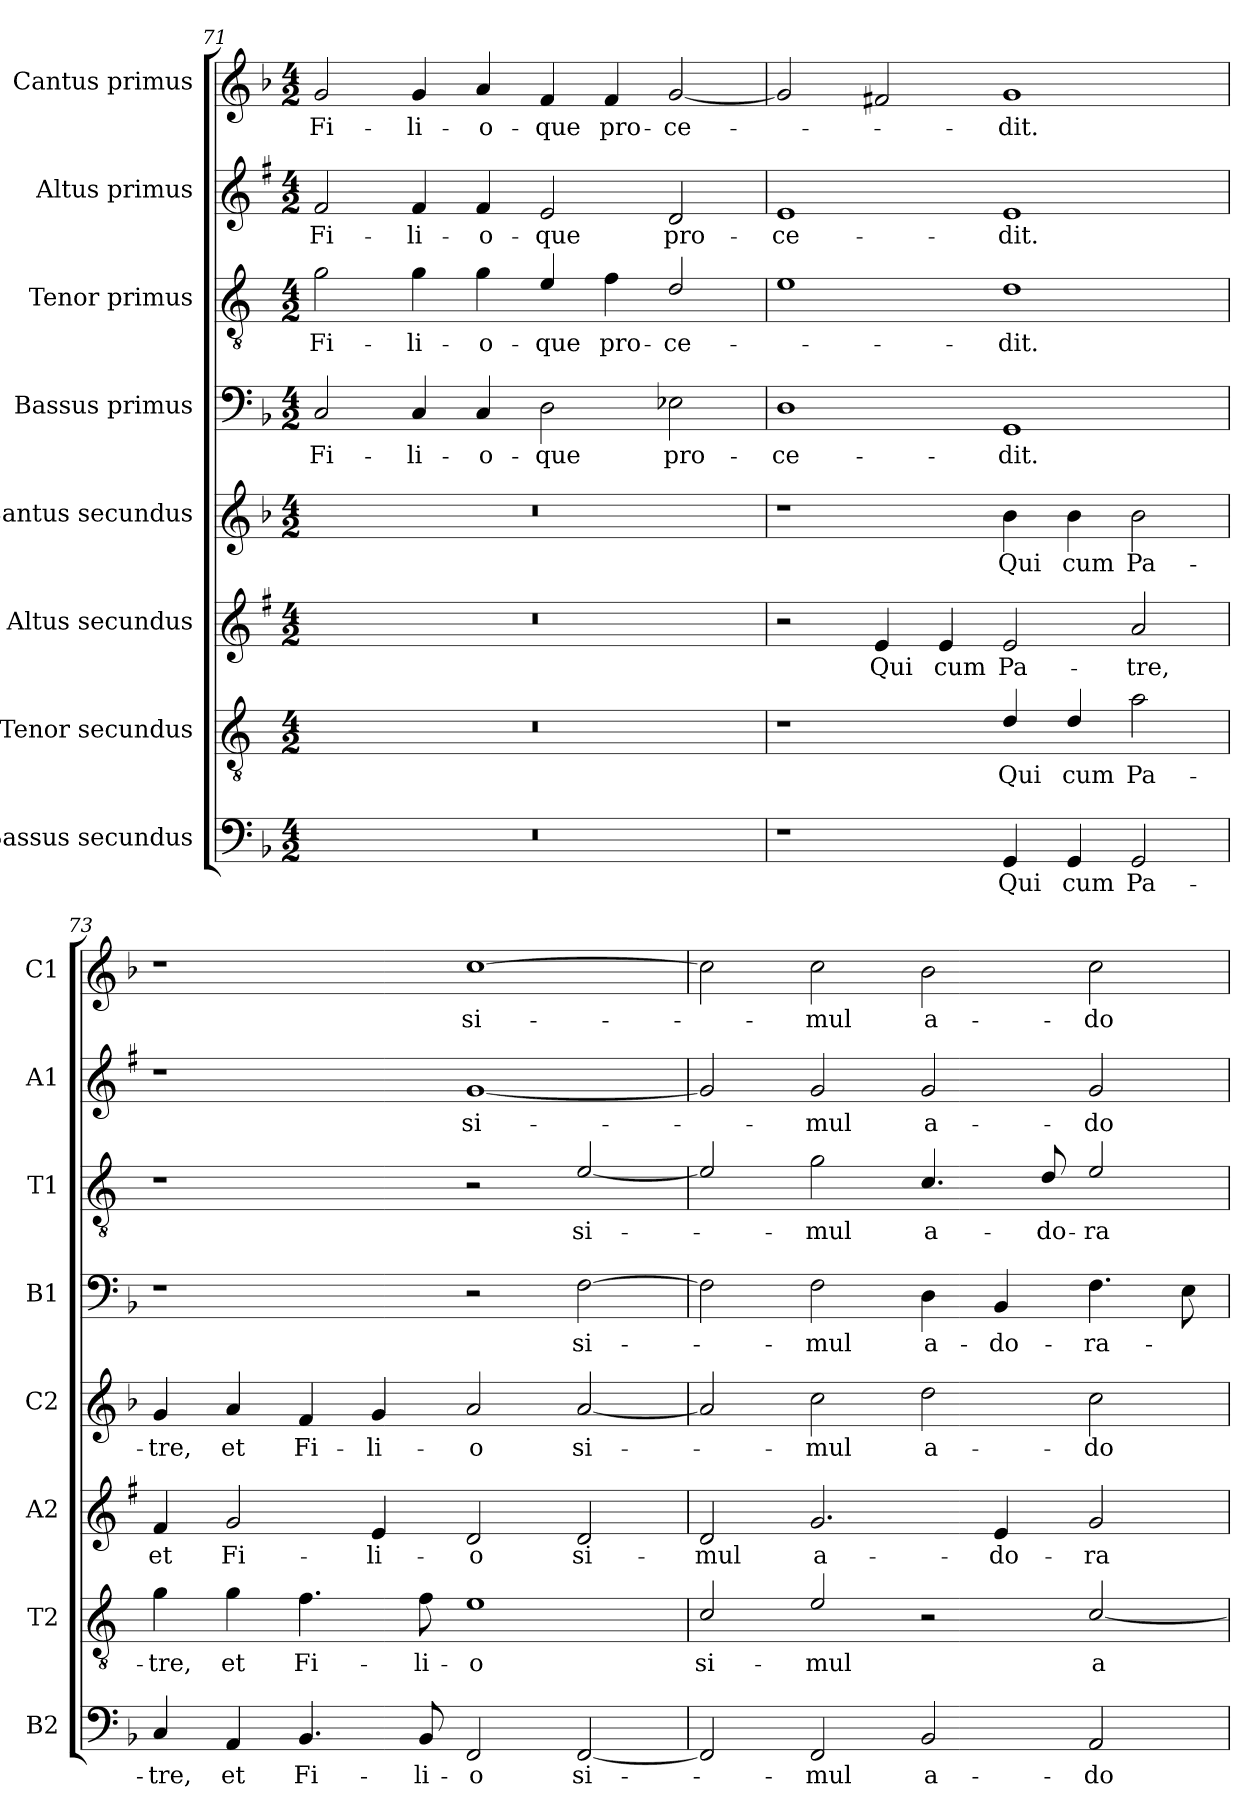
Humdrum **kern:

**kern	**text	**kern	**text	**kern	**text	**kern	**text	**kern	**text	**kern	**text	**kern	**text	**kern	**text
*part8	*part8	*part7	*part7	*part6	*part6	*part5	*part5	*part4	*part4	*part3	*part3	*part2	*part2	*part1	*part1
*staff8	*staff8	*staff7	*staff7	*staff6	*staff6	*staff5	*staff5	*staff4	*staff4	*staff3	*staff3	*staff2	*staff2	*staff1	*staff1
*I"Bassus secundus	*	*I"Tenor secundus	*	*I"Altus secundus	*	*I"Cantus secundus	*	*I"Bassus primus	*	*I"Tenor primus	*	*I"Altus primus	*	*I"Cantus primus	*
*I'B2	*	*I'T2	*	*I'A2	*	*I'C2	*	*I'B1	*	*I'T1	*	*I'A1	*	*I'C1	*
*clefF4	*	*clefGv2	*	*clefG2	*	*clefG2	*	*clefF4	*	*clefGv2	*	*clefG2	*	*clefG2	*
*	*	*ITrd4c7	*	*ITrd1c2	*	*	*	*	*	*ITrd4c7	*	*ITrd1c2	*	*	*
*k[b-]	*	*k[b-]	*	*k[b-]	*	*k[b-]	*	*k[b-]	*	*k[b-]	*	*k[b-]	*	*k[b-]	*
*F:	*	*F:	*	*F:	*	*F:	*	*F:	*	*F:	*	*F:	*	*F:	*
*M4/2	*	*M4/2	*	*M4/2	*	*M4/2	*	*M4/2	*	*M4/2	*	*M4/2	*	*M4/2	*
=71	=71	=71	=71	=71	=71	=71	=71	=71	=71	=71	=71	=71	=71	=71	=71
!	!	!	!	!	!	!	!	!	!LO:LY:b	!	!LO:LY:b	!	!LO:LY:b	!	!LO:LY:b
0r	.	0r	.	0r	.	0r	.	2C/	Fi-	2c\	Fi-	2e/	Fi-	2g/	Fi-
!	!	!	!	!	!	!	!	!	!LO:LY:b	!	!LO:LY:b	!	!LO:LY:b	!	!LO:LY:b
.	.	.	.	.	.	.	.	4C/	-li-	4c\	-li-	4e/	-li-	4g/	-li-
!	!	!	!	!	!	!	!	!	!LO:LY:b	!	!LO:LY:b	!	!LO:LY:b	!	!LO:LY:b
.	.	.	.	.	.	.	.	4C/	-o-	4c\	-o-	4e/	-o-	4a/	-o-
!	!	!	!	!	!	!	!	!	!LO:LY:b	!	!LO:LY:b	!	!LO:LY:b	!	!LO:LY:b
.	.	.	.	.	.	.	.	2D\	-que	4A/	-que	2d/	-que	4f/	-que
!	!	!	!	!	!	!	!	!	!	!	!LO:LY:b	!	!	!	!LO:LY:b
.	.	.	.	.	.	.	.	.	.	4B-\	pro-	.	.	4f/	pro-
!	!	!	!	!	!	!	!	!	!LO:LY:b	!	!LO:LY:b	!	!LO:LY:b	!	!LO:LY:b
.	.	.	.	.	.	.	.	2E-X\	pro-	2G/	-ce-	2c/	pro-	[2g/	-ce-
=72	=72	=72	=72	=72	=72	=72	=72	=72	=72	=72	=72	=72	=72	=72	=72
!	!	!	!	!	!	!	!	!	!LO:LY:b	!	!	!	!LO:LY:b	!	!
1r	.	1r	.	2r	.	1r	.	1D	-ce-	1A	.	1d	-ce-	2g/]	.
!	!	!	!	!	!LO:LY:b	!	!	!	!	!	!	!	!	!	!
.	.	.	.	4d/	Qui	.	.	.	.	.	.	.	.	2f#X/	.
!	!	!	!	!	!LO:LY:b	!	!	!	!	!	!	!	!	!	!
.	.	.	.	4d/	cum	.	.	.	.	.	.	.	.	.	.
!	!LO:LY:b	!	!LO:LY:b	!	!LO:LY:b	!	!LO:LY:b	!	!LO:LY:b	!	!LO:LY:b	!	!LO:LY:b	!	!LO:LY:b
4GG/	Qui	4G/	Qui	2d/	Pa-	4b-\	Qui	1GG	-dit.	1G	-dit.	1d	-dit.	1g	-dit.
!	!LO:LY:b	!	!LO:LY:b	!	!	!	!LO:LY:b	!	!	!	!	!	!	!	!
4GG/	cum	4G/	cum	.	.	4b-\	cum	.	.	.	.	.	.	.	.
!	!LO:LY:b	!	!LO:LY:b	!	!LO:LY:b	!	!LO:LY:b	!	!	!	!	!	!	!	!
2GG/	Pa-	2d\	Pa-	2g/	-tre,	2b-\	Pa-	.	.	.	.	.	.	.	.
!!LO:PB:g=z
=73	=73	=73	=73	=73	=73	=73	=73	=73	=73	=73	=73	=73	=73	=73	=73
!	!LO:LY:b	!	!LO:LY:b	!	!LO:LY:b	!	!LO:LY:b	!	!	!	!	!	!	!	!
4C/	-tre,	4c\	-tre,	4e/	et	4g/	-tre,	1r	.	1r	.	1r	.	1r	.
!	!LO:LY:b	!	!LO:LY:b	!	!LO:LY:b	!	!LO:LY:b	!	!	!	!	!	!	!	!
4AA/	et	4c\	et	2f/	Fi-	4a/	et	.	.	.	.	.	.	.	.
!	!LO:LY:b	!	!LO:LY:b	!	!	!	!LO:LY:b	!	!	!	!	!	!	!	!
4.BB-/	Fi-	4.B-\	Fi-	.	.	4f/	Fi-	.	.	.	.	.	.	.	.
!	!	!	!	!	!LO:LY:b	!	!LO:LY:b	!	!	!	!	!	!	!	!
.	.	.	.	4d/	-li-	4g/	-li-	.	.	.	.	.	.	.	.
!	!LO:LY:b	!	!LO:LY:b	!	!	!	!	!	!	!	!	!	!	!	!
8BB-/	-li-	8B-\	-li-	.	.	.	.	.	.	.	.	.	.	.	.
!	!LO:LY:b	!	!LO:LY:b	!	!LO:LY:b	!	!LO:LY:b	!	!	!	!	!	!LO:LY:b	!	!LO:LY:b
2FF/	-o	1A	-o	2c/	-o	2a/	-o	2r	.	2r	.	[1f	si-	[1cc	si-
!	!LO:LY:b	!	!	!	!LO:LY:b	!	!LO:LY:b	!	!LO:LY:b	!	!LO:LY:b	!	!	!	!
[2FF/	si-	.	.	2c/	si-	[2a/	si-	[2F\	si-	[2A/	si-	.	.	.	.
=74	=74	=74	=74	=74	=74	=74	=74	=74	=74	=74	=74	=74	=74	=74	=74
!	!	!	!LO:LY:b	!	!LO:LY:b	!	!	!	!	!	!	!	!	!	!
2FF/]	.	2F/	si-	2c/	-mul	2a/]	.	2F\]	.	2A/]	.	2f/]	.	2cc\]	.
!	!LO:LY:b	!	!LO:LY:b	!	!LO:LY:b	!	!LO:LY:b	!	!LO:LY:b	!	!LO:LY:b	!	!LO:LY:b	!	!LO:LY:b
2FF/	-mul	2A/	-mul	2.f/	a-	2cc\	-mul	2F\	-mul	2c\	-mul	2f/	-mul	2cc\	-mul
!	!LO:LY:b	!	!	!	!	!	!LO:LY:b	!	!LO:LY:b	!	!LO:LY:b	!	!LO:LY:b	!	!LO:LY:b
2BB-/	a-	2r	.	.	.	2dd\	a-	4D\	a-	4.F/	a-	2f/	a-	2b-\	a-
!	!	!	!	!	!LO:LY:b	!	!	!	!LO:LY:b	!	!	!	!	!	!
.	.	.	.	4d/	-do-	.	.	4BB-/	-do-	.	.	.	.	.	.
!	!	!	!	!	!	!	!	!	!	!	!LO:LY:b	!	!	!	!
.	.	.	.	.	.	.	.	.	.	8G/	-do-	.	.	.	.
!	!LO:LY:b	!	!LO:LY:b	!	!LO:LY:b	!	!LO:LY:b	!	!LO:LY:b	!	!LO:LY:b	!	!LO:LY:b	!	!LO:LY:b
2AA/	-do-	[2F/	a-	2f/	-ra-	2cc\	-do-	4.F\	-ra-	2A/	-ra-	2f/	-do-	2cc\	-do-
.	.	.	.	.	.	.	.	8E\	.	.	.	.	.	.	.
=	=	=	=	=	=	=	=	=	=	=	=	=	=	=	=
*-	*-	*-	*-	*-	*-	*-	*-	*-	*-	*-	*-	*-	*-	*-	*-
